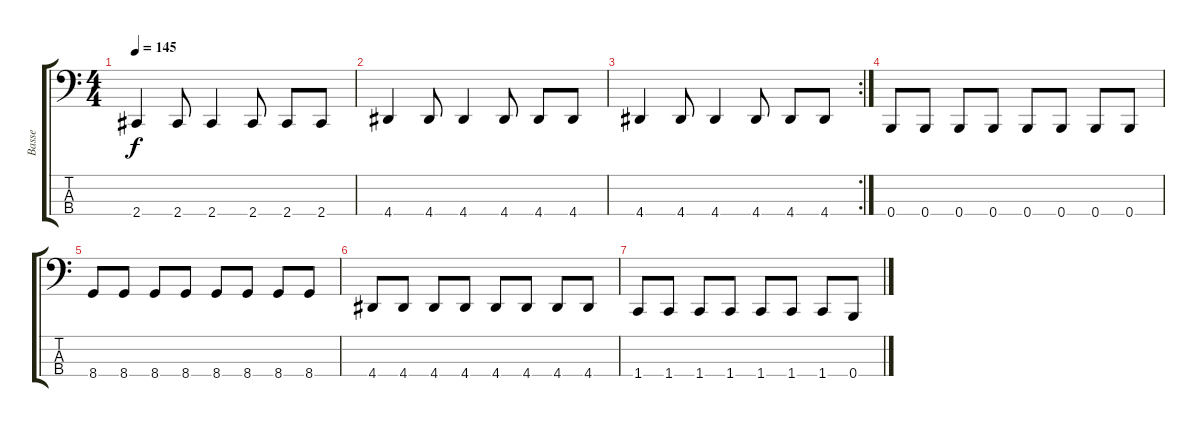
\track ("Basse" "Basse") {instrument electricbassfinger}
\staff {score tabs}
\tuning (D2 A1 E1 B0) {hide}
\ts (4 4)
\tempo 145
\clef f4
\ks c
2.4.4{dy f} 2.4.8 2.4.4 2.4.8 2.4.8 2.4.8 |
4.4.4 4.4.8 4.4.4 4.4.8 4.4.8 4.4.8 |
\rc 2
4.4.4 4.4.8 4.4.4 4.4.8 4.4.8 4.4.8 |
0.4.8 0.4.8 0.4.8 0.4.8 0.4.8 0.4.8 0.4.8 0.4.8 |
8.4.8 8.4.8 8.4.8 8.4.8 8.4.8 8.4.8 8.4.8 8.4.8 |
4.4.8 4.4.8 4.4.8 4.4.8 4.4.8 4.4.8 4.4.8 4.4.8 |
1.4.8 1.4.8 1.4.8 1.4.8 1.4.8 1.4.8 1.4.8 0.4.8
